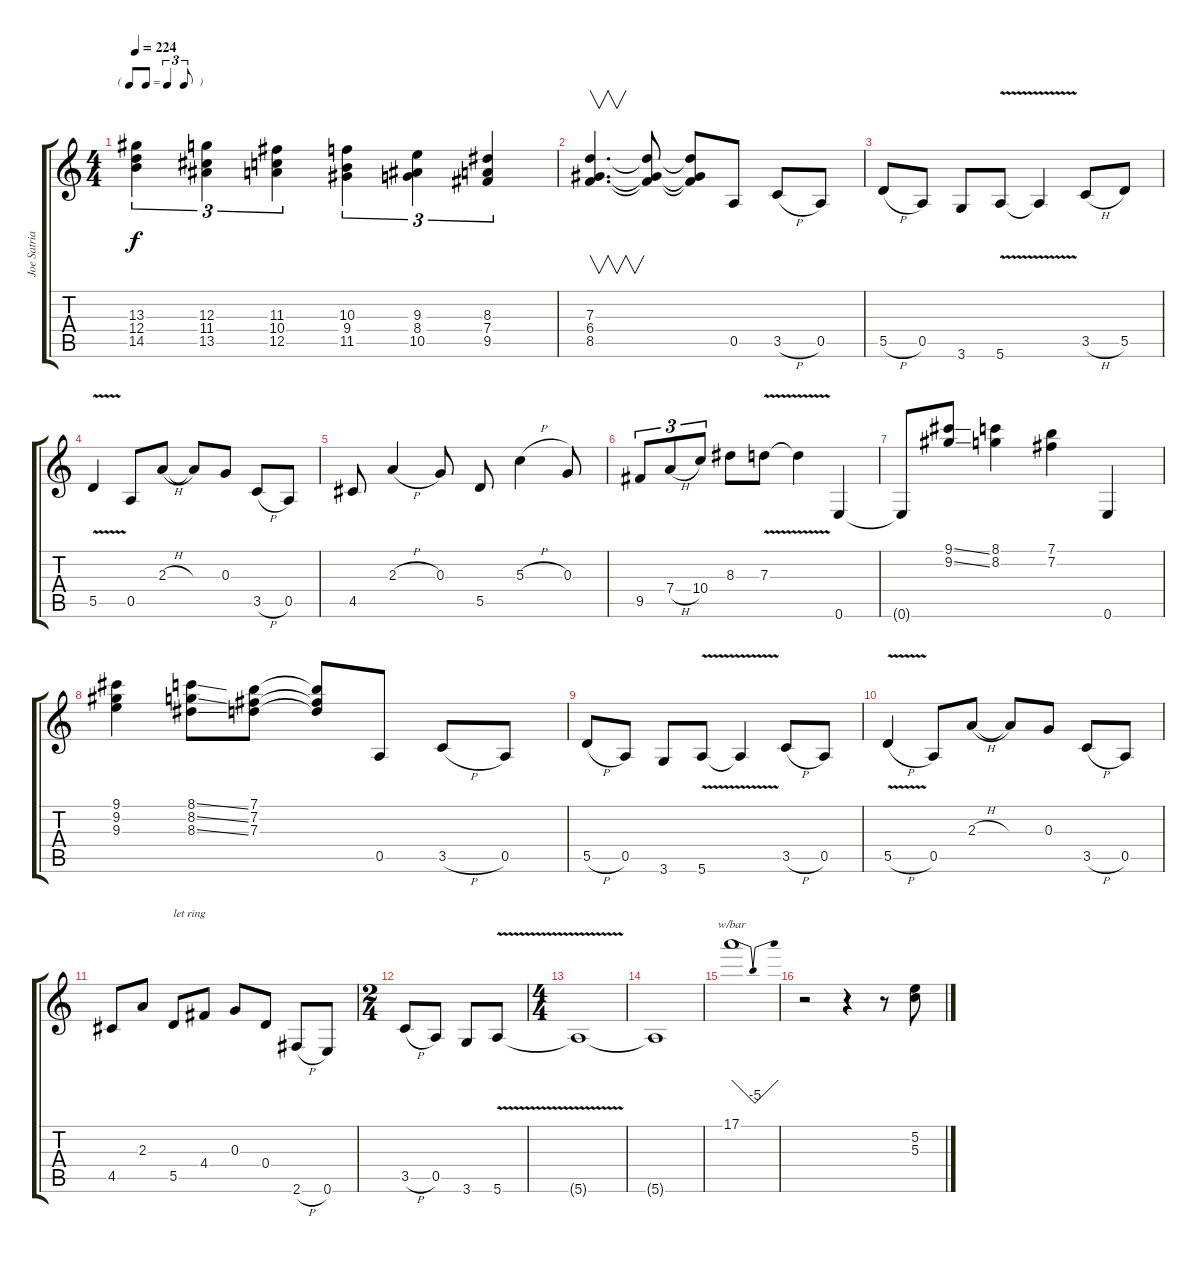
\track ("Joe Satriani Lead" "Joe Satria") {instrument distortionguitar}
\staff {score tabs}
\tuning (E4 B3 G3 D3 A2 E2) {hide}
\ts (4 4)
\tf triplet8th
\tempo 224
\clef g2
\ks c
(13.3 12.4 14.5).4{tu (3 2) dy f} (12.3 11.4 13.5).4{tu (3 2)} (11.3 10.4 12.5).4{tu (3 2)} (10.3 9.4 11.5).4{tu (3 2)} (9.3 8.4 10.5).4{tu (3 2)} (8.3 7.4 9.5).4{tu (3 2)} |
(7.3 6.4 8.5).4{v d} (7.3{t} 6.4{t} 8.5{t}).8 (7.3{t} 6.4{t} 8.5{t}).8 0.5.8 3.5{h}.8 0.5.8 |
5.5{h}.8 0.5.8 3.6.8 5.6{v}.8 5.6{t}.4 3.5{h}.8 5.5.8 |
5.5{v}.4 0.5.8 2.3{h}.8 2.3{t}.8 0.3.8 3.5{h}.8 0.5.8 |
4.5.8 2.3{h}.4 0.3.8 5.5.8 5.3{h}.4 0.3.8 |
9.5.8{tu (3 2)} 7.4{h}.8{tu (3 2)} 10.4.8{tu (3 2)} 8.3.8 7.3{v}.8 7.3{t}.4 0.6.4 |
0.6{t}.8 (9.1{ss} 9.2{ss}).8 (8.1 8.2).4 (7.1 7.2).4 0.6.4 |
(9.1 9.2 9.3).4 (8.1{ss} 8.2{ss} 8.3{ss}).8 (7.1 7.2 7.3).8 (7.1{t} 7.2{t} 7.3{t}).8 0.5.8 3.5{h}.8 0.5.8 |
5.5{h}.8 0.5.8 3.6.8 5.6{v}.8 5.6{t}.4 3.5{h}.8 0.5.8 |
5.5{v h}.4 0.5.8 2.3{h}.8 2.3{t}.8 0.3.8 3.5{h}.8 0.5.8 |
4.5.8 2.3.8 5.5.8{txt "let ring"} 4.4.8 0.3.8 0.4.8 2.6{h}.8 0.6.8 |
\ts (2 4)
3.5{h}.8 0.5.8 3.6.8 5.6{v}.8 |
\ts (4 4)
5.6{t}.1 |
5.6{t}.1 |
17.1.1{tbe (dip default 0 0 30 -20 60 0)} |
r.2 r.4 r.8 (5.2 5.3).8
